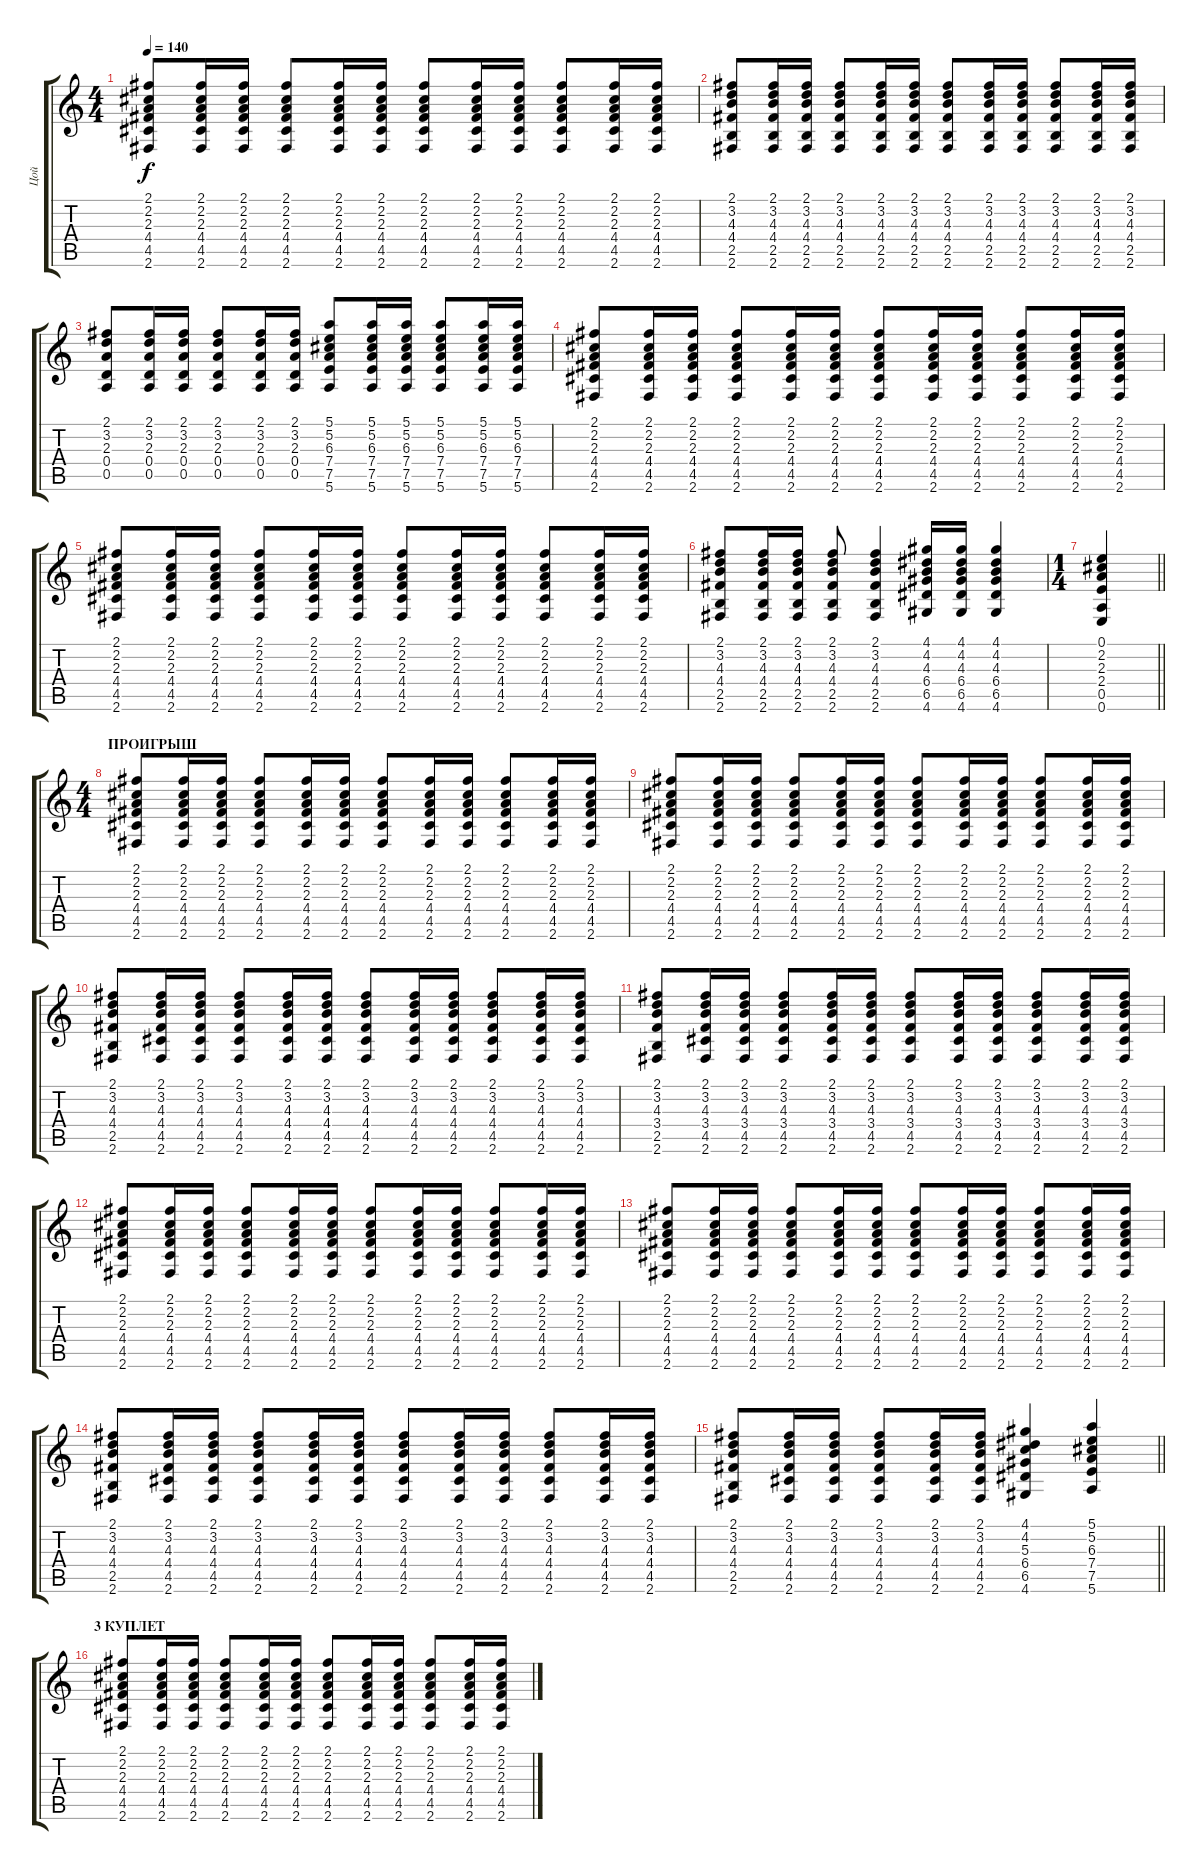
\track ("Цой" "Цой") {instrument acousticguitarsteel}
\staff {score tabs}
\tuning (E4 B3 G3 D3 A2 E2) {hide}
\ts (4 4)
\tempo 140
\clef g2
\ks c
(2.1 2.2 2.3 4.4 4.5 2.6).8{dy f} (2.1 2.2 2.3 4.4 4.5 2.6).16 (2.1 2.2 2.3 4.4 4.5 2.6).16 (2.1 2.2 2.3 4.4 4.5 2.6).8 (2.1 2.2 2.3 4.4 4.5 2.6).16 (2.1 2.2 2.3 4.4 4.5 2.6).16 (2.1 2.2 2.3 4.4 4.5 2.6).8 (2.1 2.2 2.3 4.4 4.5 2.6).16 (2.1 2.2 2.3 4.4 4.5 2.6).16 (2.1 2.2 2.3 4.4 4.5 2.6).8 (2.1 2.2 2.3 4.4 4.5 2.6).16 (2.1 2.2 2.3 4.4 4.5 2.6).16 |
(2.1 3.2 4.3 4.4 2.5 2.6).8 (2.1 3.2 4.3 4.4 2.5 2.6).16 (2.1 3.2 4.3 4.4 2.5 2.6).16 (2.1 3.2 4.3 4.4 2.5 2.6).8 (2.1 3.2 4.3 4.4 2.5 2.6).16 (2.1 3.2 4.3 4.4 2.5 2.6).16 (2.1 3.2 4.3 4.4 2.5 2.6).8 (2.1 3.2 4.3 4.4 2.5 2.6).16 (2.1 3.2 4.3 4.4 2.5 2.6).16 (2.1 3.2 4.3 4.4 2.5 2.6).8 (2.1 3.2 4.3 4.4 2.5 2.6).16 (2.1 3.2 4.3 4.4 2.5 2.6).16 |
(2.1 3.2 2.3 0.4 0.5).8 (2.1 3.2 2.3 0.4 0.5).16 (2.1 3.2 2.3 0.4 0.5).16 (2.1 3.2 2.3 0.4 0.5).8 (2.1 3.2 2.3 0.4 0.5).16 (2.1 3.2 2.3 0.4 0.5).16 (5.1 5.2 6.3 7.4 7.5 5.6).8 (5.1 5.2 6.3 7.4 7.5 5.6).16 (5.1 5.2 6.3 7.4 7.5 5.6).16 (5.1 5.2 6.3 7.4 7.5 5.6).8 (5.1 5.2 6.3 7.4 7.5 5.6).16 (5.1 5.2 6.3 7.4 7.5 5.6).16 |
(2.1 2.2 2.3 4.4 4.5 2.6).8 (2.1 2.2 2.3 4.4 4.5 2.6).16 (2.1 2.2 2.3 4.4 4.5 2.6).16 (2.1 2.2 2.3 4.4 4.5 2.6).8 (2.1 2.2 2.3 4.4 4.5 2.6).16 (2.1 2.2 2.3 4.4 4.5 2.6).16 (2.1 2.2 2.3 4.4 4.5 2.6).8 (2.1 2.2 2.3 4.4 4.5 2.6).16 (2.1 2.2 2.3 4.4 4.5 2.6).16 (2.1 2.2 2.3 4.4 4.5 2.6).8 (2.1 2.2 2.3 4.4 4.5 2.6).16 (2.1 2.2 2.3 4.4 4.5 2.6).16 |
(2.1 2.2 2.3 4.4 4.5 2.6).8 (2.1 2.2 2.3 4.4 4.5 2.6).16 (2.1 2.2 2.3 4.4 4.5 2.6).16 (2.1 2.2 2.3 4.4 4.5 2.6).8 (2.1 2.2 2.3 4.4 4.5 2.6).16 (2.1 2.2 2.3 4.4 4.5 2.6).16 (2.1 2.2 2.3 4.4 4.5 2.6).8 (2.1 2.2 2.3 4.4 4.5 2.6).16 (2.1 2.2 2.3 4.4 4.5 2.6).16 (2.1 2.2 2.3 4.4 4.5 2.6).8 (2.1 2.2 2.3 4.4 4.5 2.6).16 (2.1 2.2 2.3 4.4 4.5 2.6).16 |
(2.1 3.2 4.3 4.4 2.5 2.6).8 (2.1 3.2 4.3 4.4 2.5 2.6).16 (2.1 3.2 4.3 4.4 2.5 2.6).16 (2.1 3.2 4.3 4.4 2.5 2.6).8 (2.1 3.2 4.3 4.4 2.5 2.6).4 (4.1 4.2 4.3 6.4 6.5 4.6).16 (4.1 4.2 4.3 6.4 6.5 4.6).16 (4.1 4.2 4.3 6.4 6.5 4.6).4 |
\ts (1 4)
\barLineRight lightlight
(0.1 2.2 2.3 2.4 0.5 0.6).4 |
\ts (4 4)
\section ("" "ПРОИГРЫШ")
(2.1 2.2 2.3 4.4 4.5 2.6).8 (2.1 2.2 2.3 4.4 4.5 2.6).16 (2.1 2.2 2.3 4.4 4.5 2.6).16 (2.1 2.2 2.3 4.4 4.5 2.6).8 (2.1 2.2 2.3 4.4 4.5 2.6).16 (2.1 2.2 2.3 4.4 4.5 2.6).16 (2.1 2.2 2.3 4.4 4.5 2.6).8 (2.1 2.2 2.3 4.4 4.5 2.6).16 (2.1 2.2 2.3 4.4 4.5 2.6).16 (2.1 2.2 2.3 4.4 4.5 2.6).8 (2.1 2.2 2.3 4.4 4.5 2.6).16 (2.1 2.2 2.3 4.4 4.5 2.6).16 |
(2.1 2.2 2.3 4.4 4.5 2.6).8 (2.1 2.2 2.3 4.4 4.5 2.6).16 (2.1 2.2 2.3 4.4 4.5 2.6).16 (2.1 2.2 2.3 4.4 4.5 2.6).8 (2.1 2.2 2.3 4.4 4.5 2.6).16 (2.1 2.2 2.3 4.4 4.5 2.6).16 (2.1 2.2 2.3 4.4 4.5 2.6).8 (2.1 2.2 2.3 4.4 4.5 2.6).16 (2.1 2.2 2.3 4.4 4.5 2.6).16 (2.1 2.2 2.3 4.4 4.5 2.6).8 (2.1 2.2 2.3 4.4 4.5 2.6).16 (2.1 2.2 2.3 4.4 4.5 2.6).16 |
(2.1 3.2 4.3 4.4 2.5 2.6).8 (2.1 3.2 4.3 4.4 4.5 2.6).16 (2.1 3.2 4.3 4.4 4.5 2.6).16 (2.1 3.2 4.3 4.4 4.5 2.6).8 (2.1 3.2 4.3 4.4 4.5 2.6).16 (2.1 3.2 4.3 4.4 4.5 2.6).16 (2.1 3.2 4.3 4.4 4.5 2.6).8 (2.1 3.2 4.3 4.4 4.5 2.6).16 (2.1 3.2 4.3 4.4 4.5 2.6).16 (2.1 3.2 4.3 4.4 4.5 2.6).8 (2.1 3.2 4.3 4.4 4.5 2.6).16 (2.1 3.2 4.3 4.4 4.5 2.6).16 |
(2.1 3.2 4.3 3.4 2.5 2.6).8 (2.1 3.2 4.3 3.4 4.5 2.6).16 (2.1 3.2 4.3 3.4 4.5 2.6).16 (2.1 3.2 4.3 3.4 4.5 2.6).8 (2.1 3.2 4.3 3.4 4.5 2.6).16 (2.1 3.2 4.3 3.4 4.5 2.6).16 (2.1 3.2 4.3 3.4 4.5 2.6).8 (2.1 3.2 4.3 3.4 4.5 2.6).16 (2.1 3.2 4.3 3.4 4.5 2.6).16 (2.1 3.2 4.3 3.4 4.5 2.6).8 (2.1 3.2 4.3 3.4 4.5 2.6).16 (2.1 3.2 4.3 3.4 4.5 2.6).16 |
(2.1 2.2 2.3 4.4 4.5 2.6).8 (2.1 2.2 2.3 4.4 4.5 2.6).16 (2.1 2.2 2.3 4.4 4.5 2.6).16 (2.1 2.2 2.3 4.4 4.5 2.6).8 (2.1 2.2 2.3 4.4 4.5 2.6).16 (2.1 2.2 2.3 4.4 4.5 2.6).16 (2.1 2.2 2.3 4.4 4.5 2.6).8 (2.1 2.2 2.3 4.4 4.5 2.6).16 (2.1 2.2 2.3 4.4 4.5 2.6).16 (2.1 2.2 2.3 4.4 4.5 2.6).8 (2.1 2.2 2.3 4.4 4.5 2.6).16 (2.1 2.2 2.3 4.4 4.5 2.6).16 |
(2.1 2.2 2.3 4.4 4.5 2.6).8 (2.1 2.2 2.3 4.4 4.5 2.6).16 (2.1 2.2 2.3 4.4 4.5 2.6).16 (2.1 2.2 2.3 4.4 4.5 2.6).8 (2.1 2.2 2.3 4.4 4.5 2.6).16 (2.1 2.2 2.3 4.4 4.5 2.6).16 (2.1 2.2 2.3 4.4 4.5 2.6).8 (2.1 2.2 2.3 4.4 4.5 2.6).16 (2.1 2.2 2.3 4.4 4.5 2.6).16 (2.1 2.2 2.3 4.4 4.5 2.6).8 (2.1 2.2 2.3 4.4 4.5 2.6).16 (2.1 2.2 2.3 4.4 4.5 2.6).16 |
(2.1 3.2 4.3 4.4 2.5 2.6).8 (2.1 3.2 4.3 4.4 4.5 2.6).16 (2.1 3.2 4.3 4.4 4.5 2.6).16 (2.1 3.2 4.3 4.4 4.5 2.6).8 (2.1 3.2 4.3 4.4 4.5 2.6).16 (2.1 3.2 4.3 4.4 4.5 2.6).16 (2.1 3.2 4.3 4.4 4.5 2.6).8 (2.1 3.2 4.3 4.4 4.5 2.6).16 (2.1 3.2 4.3 4.4 4.5 2.6).16 (2.1 3.2 4.3 4.4 4.5 2.6).8 (2.1 3.2 4.3 4.4 4.5 2.6).16 (2.1 3.2 4.3 4.4 4.5 2.6).16 |
\barLineRight lightlight
(2.1 3.2 4.3 4.4 2.5 2.6).8 (2.1 3.2 4.3 4.4 4.5 2.6).16 (2.1 3.2 4.3 4.4 4.5 2.6).16 (2.1 3.2 4.3 4.4 4.5 2.6).8 (2.1 3.2 4.3 4.4 4.5 2.6).16 (2.1 3.2 4.3 4.4 4.5 2.6).16 (4.1 4.2 5.3 6.4 6.5 4.6).4 (5.1 5.2 6.3 7.4 7.5 5.6).4 |
\section ("" "3 КУПЛЕТ")
(2.1 2.2 2.3 4.4 4.5 2.6).8 (2.1 2.2 2.3 4.4 4.5 2.6).16 (2.1 2.2 2.3 4.4 4.5 2.6).16 (2.1 2.2 2.3 4.4 4.5 2.6).8 (2.1 2.2 2.3 4.4 4.5 2.6).16 (2.1 2.2 2.3 4.4 4.5 2.6).16 (2.1 2.2 2.3 4.4 4.5 2.6).8 (2.1 2.2 2.3 4.4 4.5 2.6).16 (2.1 2.2 2.3 4.4 4.5 2.6).16 (2.1 2.2 2.3 4.4 4.5 2.6).8 (2.1 2.2 2.3 4.4 4.5 2.6).16 (2.1 2.2 2.3 4.4 4.5 2.6).16
